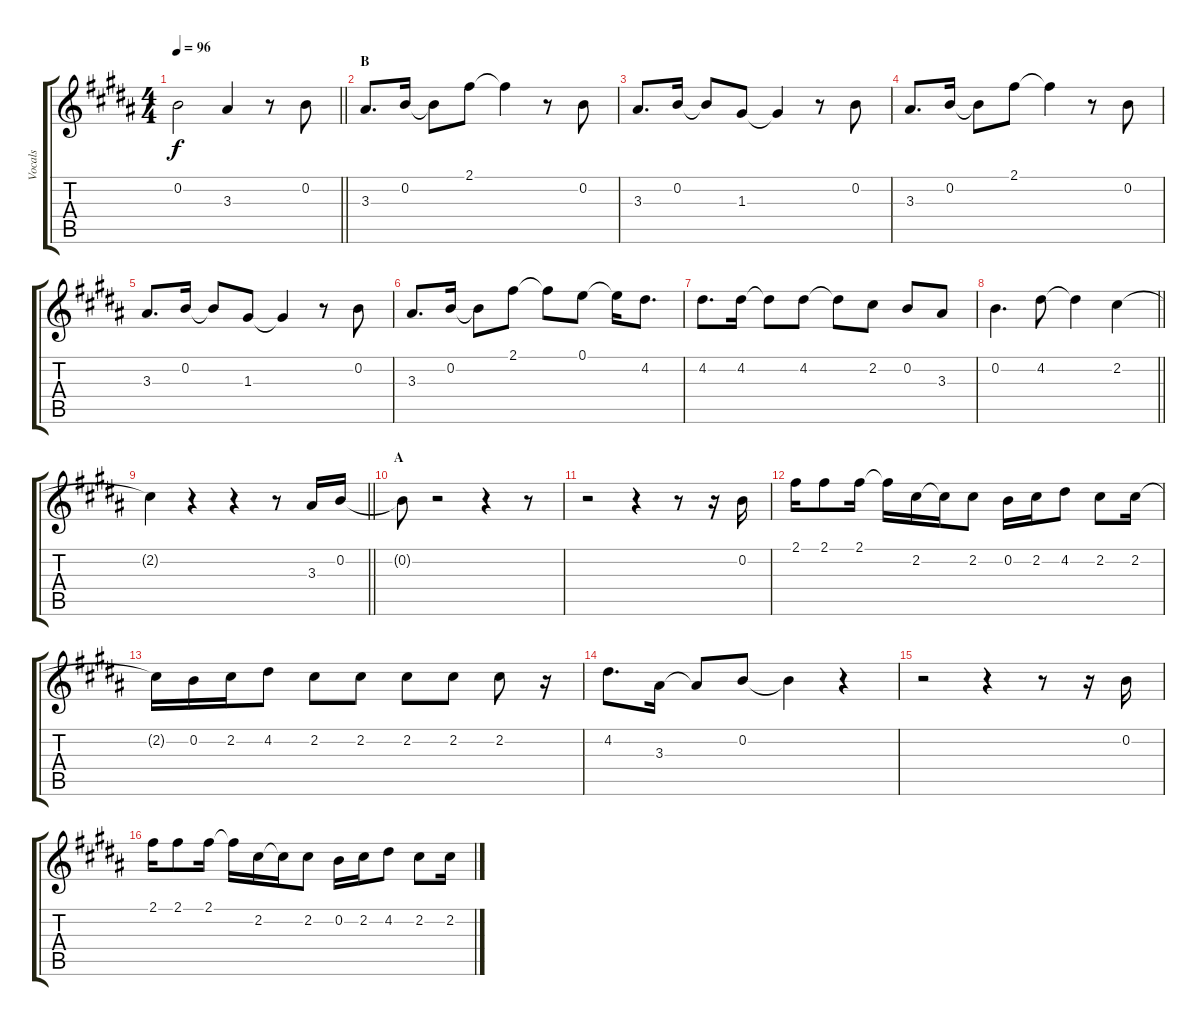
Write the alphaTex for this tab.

\track ("Vocals" "Vocals") {instrument electricguitarjazz}
\staff {score tabs}
\tuning (E4 B3 G3 D3 A2 E2) {hide}
\ts (4 4)
\tempo 96
\clef g2
\barLineRight lightlight
\ks b
0.2.2{dy f} 3.3.4 r.8 0.2.8 |
\section ("" "B")
3.3.8{d} 0.2.16 0.2{t}.8 2.1.8 2.1{t}.4 r.8 0.2.8 |
3.3.8{d} 0.2.16 0.2{t}.8 1.3.8 1.3{t}.4 r.8 0.2.8 |
3.3.8{d} 0.2.16 0.2{t}.8 2.1.8 2.1{t}.4 r.8 0.2.8 |
3.3.8{d} 0.2.16 0.2{t}.8 1.3.8 1.3{t}.4 r.8 0.2.8 |
3.3.8{d} 0.2.16 0.2{t}.8 2.1.8 2.1{t}.8 0.1.8 0.1{t}.16 4.2.8{d} |
4.2.8{d} 4.2.16 4.2{t}.8 4.2.8 4.2{t}.8 2.2.8 0.2.8 3.3.8 |
\barLineRight lightlight
0.2.4{d} 4.2.8 4.2{t}.4 2.2.4 |
\barLineRight lightlight
2.2{t}.4 r.4 r.4 r.8 3.3.16 0.2.16 |
\section ("" "A")
0.2{t}.8 r.2 r.4 r.8 |
r.2 r.4 r.8 r.16 0.2.16 |
2.1.16 2.1.8 2.1.16 2.1{t}.16 2.2.16 2.2{t}.16 2.2.8 0.2.16 2.2.16 4.2.8 2.2.8 2.2.16 |
2.2{t}.16 0.2.16 2.2.16 4.2.8 2.2.8 2.2.8 2.2.8 2.2.8 2.2.8 r.16 |
4.2.8{d} 3.3.16 3.3{t}.8 0.2.8 0.2{t}.4 r.4 |
r.2 r.4 r.8 r.16 0.2.16 |
2.1.16 2.1.8 2.1.16 2.1{t}.16 2.2.16 2.2{t}.16 2.2.8 0.2.16 2.2.16 4.2.8 2.2.8 2.2.16
